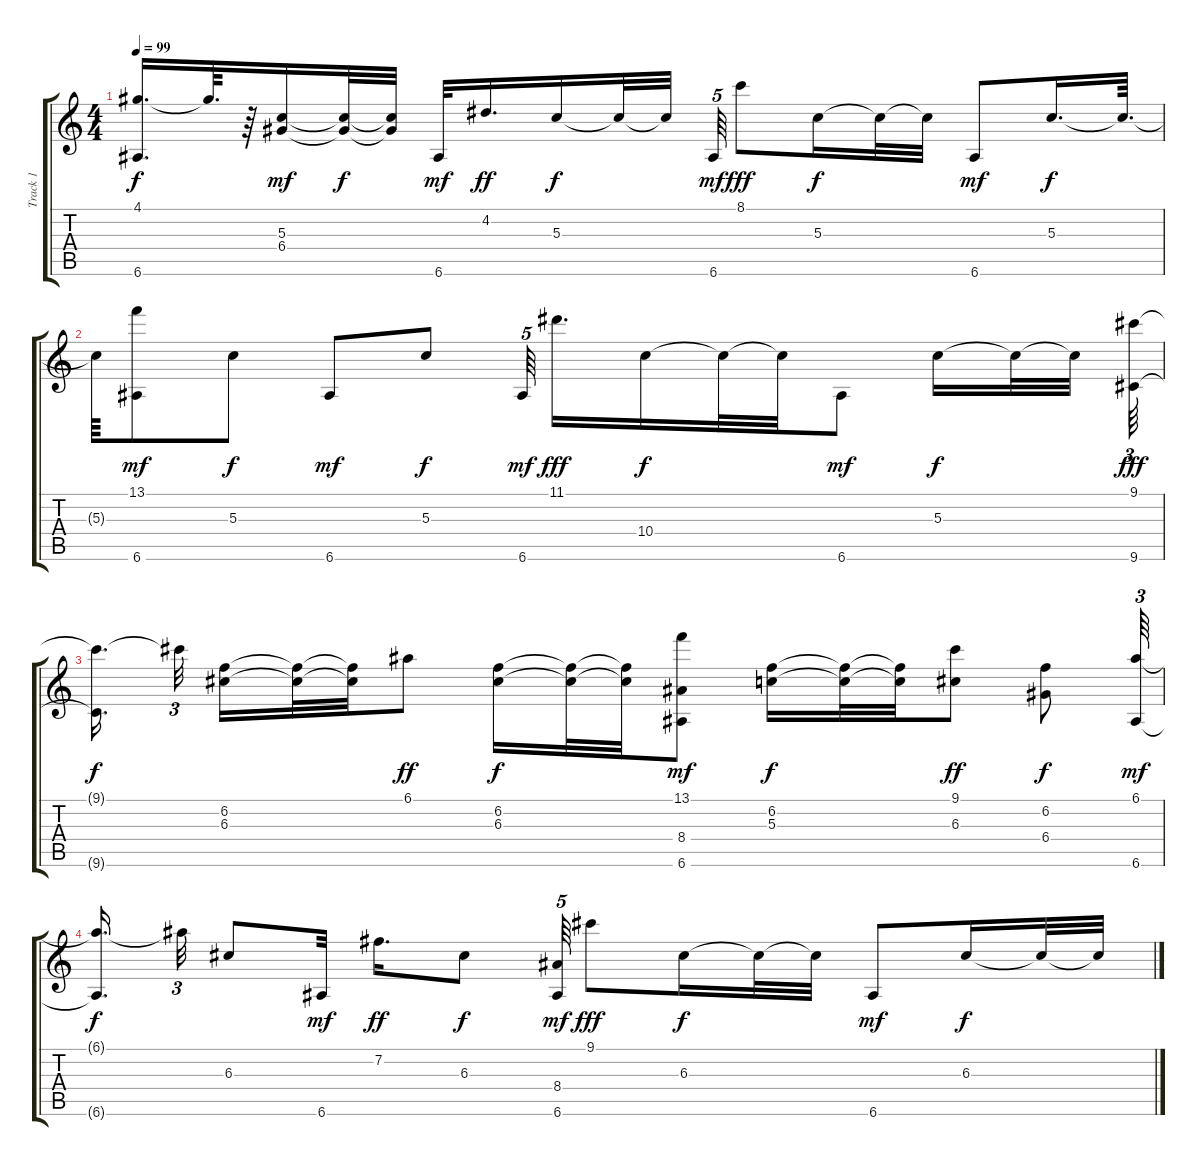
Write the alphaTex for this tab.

\track ("Track 1" "Track 1") {instrument acousticguitarsteel}
\staff {score tabs}
\tuning (E4 B3 G3 D3 A2 E2) {hide}
\ts (4 4)
\tempo 99
\clef g2
\ks c
(4.1{t} 6.6{t}).16{d dy f} 4.1{t}.64{d} r.64 (5.3 6.4).16{dy mf} (5.3{t} 6.4{t}).32{dy f} (5.3{t} 6.4{t}).32 6.6.32{dy mf} 4.2.16{d dy ff} 5.3.16{dy f} 5.3{t}.32 5.3{t}.32 6.6.64{tu (5 4) dy mf} 8.1.8{dy fff} 5.3.16{dy f} 5.3{t}.32 5.3{t}.32 6.6.8{dy mf} 5.3.16{d dy f} 5.3{t}.64{d} |
5.3{t}.64 (13.1 6.6).8{dy mf} 5.3.8{dy f} 6.6.8{dy mf} 5.3.8{dy f} 6.6.64{tu (5 4) dy mf beam splitsecondary} 11.1.16{d dy fff} 10.4.16{dy f} 10.4{t}.32 10.4{t}.32 6.6.8{dy mf} 5.3.16{dy f} 5.3{t}.32 5.3{t}.32{beam splitsecondary} (9.1 9.6).64{tu (3 2) dy fff} |
(9.1{t} 9.6{t}).16{d dy f beam splitsecondary} 9.1{t}.32{tu (3 2) beam splitsecondary} (6.2 6.3).16 (6.2{t} 6.3{t}).32 (6.2{t} 6.3{t}).32 6.1.8{dy ff} (6.2 6.3).16{dy f} (6.2{t} 6.3{t}).32 (6.2{t} 6.3{t}).32 (13.1 8.4 6.6).8{dy mf} (6.2 5.3).16{dy f} (6.2{t} 5.3{t}).32 (6.2{t} 5.3{t}).32 (9.1 6.3).8{dy ff} (6.2 6.4).8{dy f} (6.1 6.6).64{tu (3 2) dy mf} |
(6.1{t} 6.6{t}).16{d dy f beam splitsecondary} 6.1{t}.32{tu (3 2)} 6.3.8 6.6.32{dy mf} 7.2.16{d dy ff} 6.3.8{dy f} (8.4 6.6).64{tu (5 4) dy mf} 9.1.8{dy fff} 6.3.16{dy f} 6.3{t}.32 6.3{t}.32 6.6.8{dy mf} 6.3.16{dy f} 6.3{t}.32 6.3{t}.32
